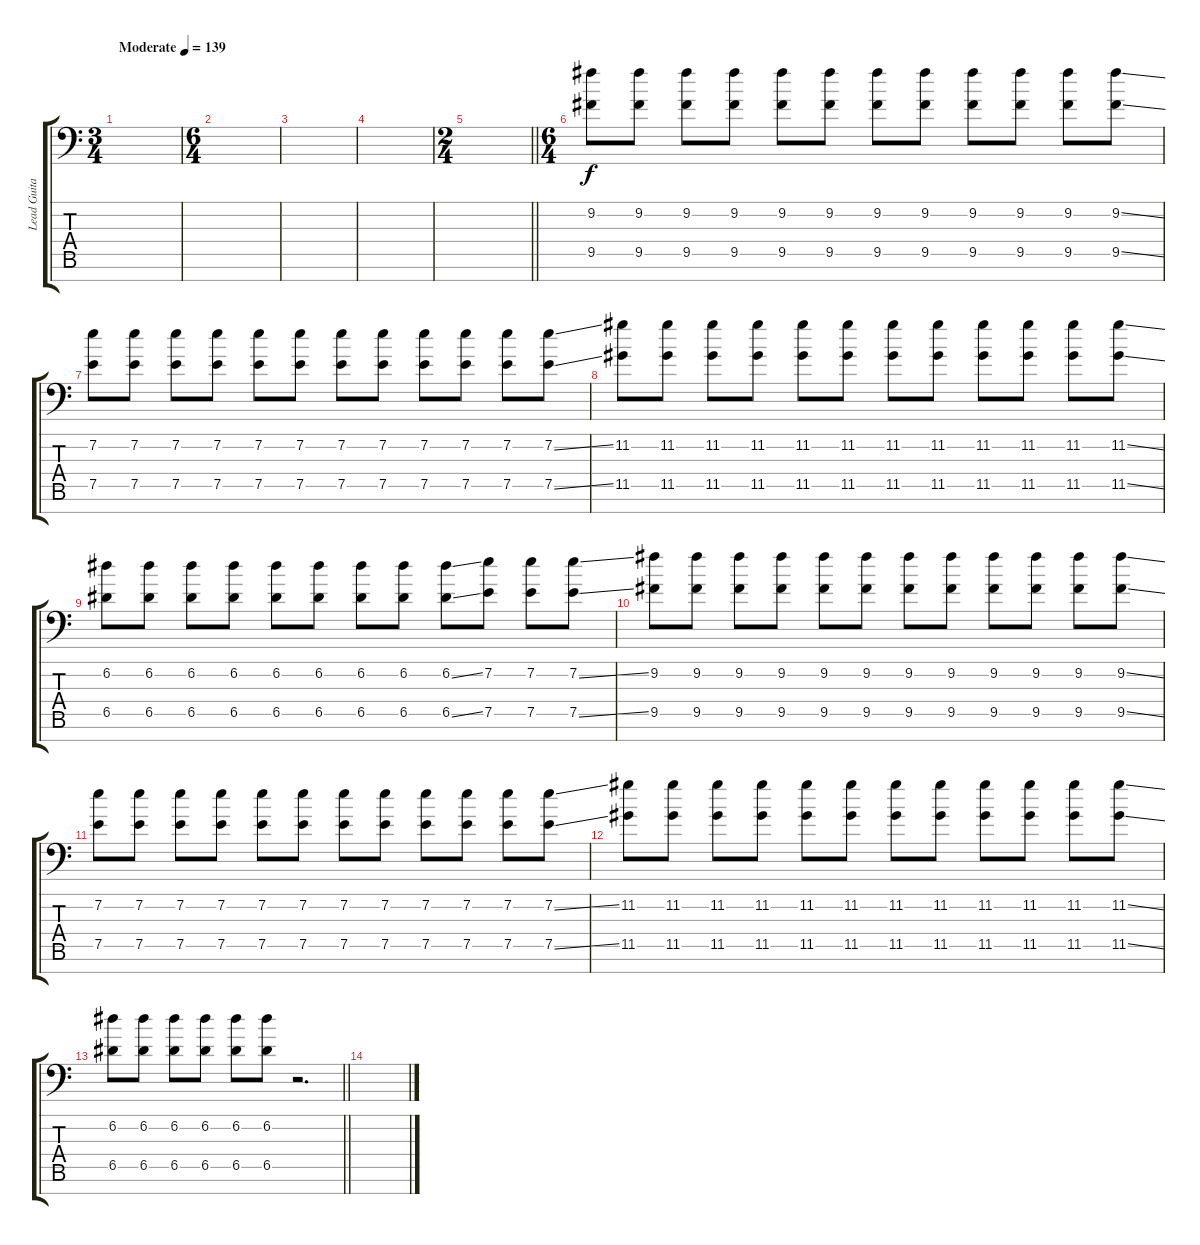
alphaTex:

\track ("Lead Guitar #1" "Lead Guita") {instrument distortionguitar}
\staff {score tabs}
\tuning (D4 A3 E3 D3 A2 E2 A1) {hide}
\ts (3 4)
\section ("" "")
\tempo (139 "Moderate")
\clef f4
\ks c
|
\ts (6 4)
|
|
|
\ts (2 4)
\barLineRight lightlight
|
\ts (6 4)
\section ("" "")
(9.2 9.5).8{volume 10} (9.2 9.5).8 (9.2 9.5).8 (9.2 9.5).8 (9.2 9.5).8 (9.2 9.5).8 (9.2 9.5).8 (9.2 9.5).8 (9.2 9.5).8 (9.2 9.5).8 (9.2 9.5).8 (9.2{ss} 9.5{ss}).8 |
(7.2 7.5).8 (7.2 7.5).8 (7.2 7.5).8 (7.2 7.5).8 (7.2 7.5).8 (7.2 7.5).8 (7.2 7.5).8 (7.2 7.5).8 (7.2 7.5).8 (7.2 7.5).8 (7.2 7.5).8 (7.2{ss} 7.5{ss}).8 |
(11.2 11.5).8 (11.2 11.5).8 (11.2 11.5).8 (11.2 11.5).8 (11.2 11.5).8 (11.2 11.5).8 (11.2 11.5).8 (11.2 11.5).8 (11.2 11.5).8 (11.2 11.5).8 (11.2 11.5).8 (11.2{ss} 11.5{ss}).8 |
(6.2 6.5).8 (6.2 6.5).8 (6.2 6.5).8 (6.2 6.5).8 (6.2 6.5).8 (6.2 6.5).8 (6.2 6.5).8 (6.2 6.5).8 (6.2{ss} 6.5{ss}).8 (7.2 7.5).8 (7.2 7.5).8 (7.2{ss} 7.5{ss}).8 |
(9.2 9.5).8{volume 10} (9.2 9.5).8 (9.2 9.5).8 (9.2 9.5).8 (9.2 9.5).8 (9.2 9.5).8 (9.2 9.5).8 (9.2 9.5).8 (9.2 9.5).8 (9.2 9.5).8 (9.2 9.5).8 (9.2{ss} 9.5{ss}).8 |
(7.2 7.5).8 (7.2 7.5).8 (7.2 7.5).8 (7.2 7.5).8 (7.2 7.5).8 (7.2 7.5).8 (7.2 7.5).8 (7.2 7.5).8 (7.2 7.5).8 (7.2 7.5).8 (7.2 7.5).8 (7.2{ss} 7.5{ss}).8 |
(11.2 11.5).8 (11.2 11.5).8 (11.2 11.5).8 (11.2 11.5).8 (11.2 11.5).8 (11.2 11.5).8 (11.2 11.5).8 (11.2 11.5).8 (11.2 11.5).8 (11.2 11.5).8 (11.2 11.5).8 (11.2{ss} 11.5{ss}).8 |
\barLineRight lightlight
(6.2 6.5).8 (6.2 6.5).8 (6.2 6.5).8 (6.2 6.5).8 (6.2 6.5).8 (6.2 6.5).8 r.2{d} |
\section ("" "")
